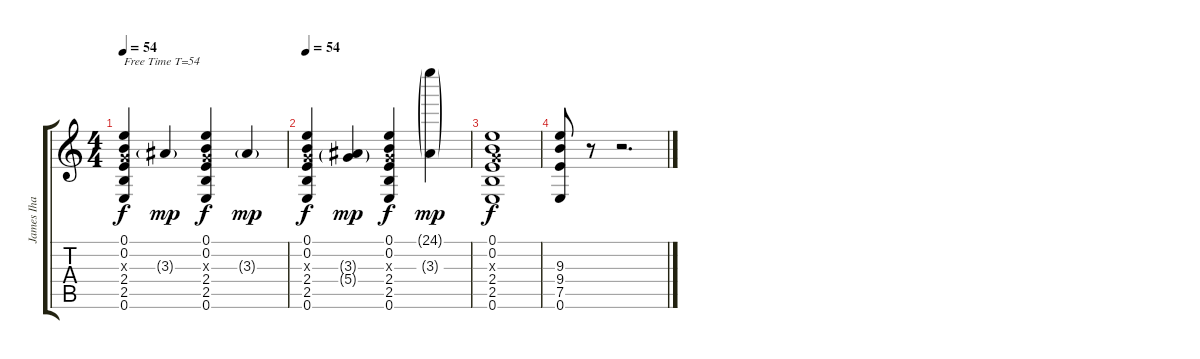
\track ("James Iha" "James Iha") {instrument electricguitarjazz}
\staff {score tabs}
\tuning (E4 B3 G3 D3 A2 E2) {hide}
\ts (4 4)
\tempo 54
\clef g2
\ks c
(0.1 0.2 0.3{x} 2.4 2.5 0.6).4{txt "Free Time T=54" dy f instrument distortionguitar} 3.3{g}.4{dy mp instrument distortionguitar} (0.1 0.2 0.3{x} 2.4 2.5 0.6).4{dy f instrument distortionguitar} 3.3{g}.4{dy mp instrument distortionguitar} |
\tempo 54
(0.1 0.2 0.3{x} 2.4 2.5 0.6).4{dy f instrument distortionguitar} (3.3{g} 5.4{g}).4{dy mp instrument distortionguitar} (0.1 0.2 0.3{x} 2.4 2.5 0.6).4{dy f instrument distortionguitar} (24.1{g} 3.3{g}).4{dy mp instrument distortionguitar} |
(0.1 0.2 0.3{x} 2.4 2.5 0.6).1{dy f instrument distortionguitar} |
(9.3 9.4 7.5 0.6).8{instrument distortionguitar} r.8 r.2{d}
